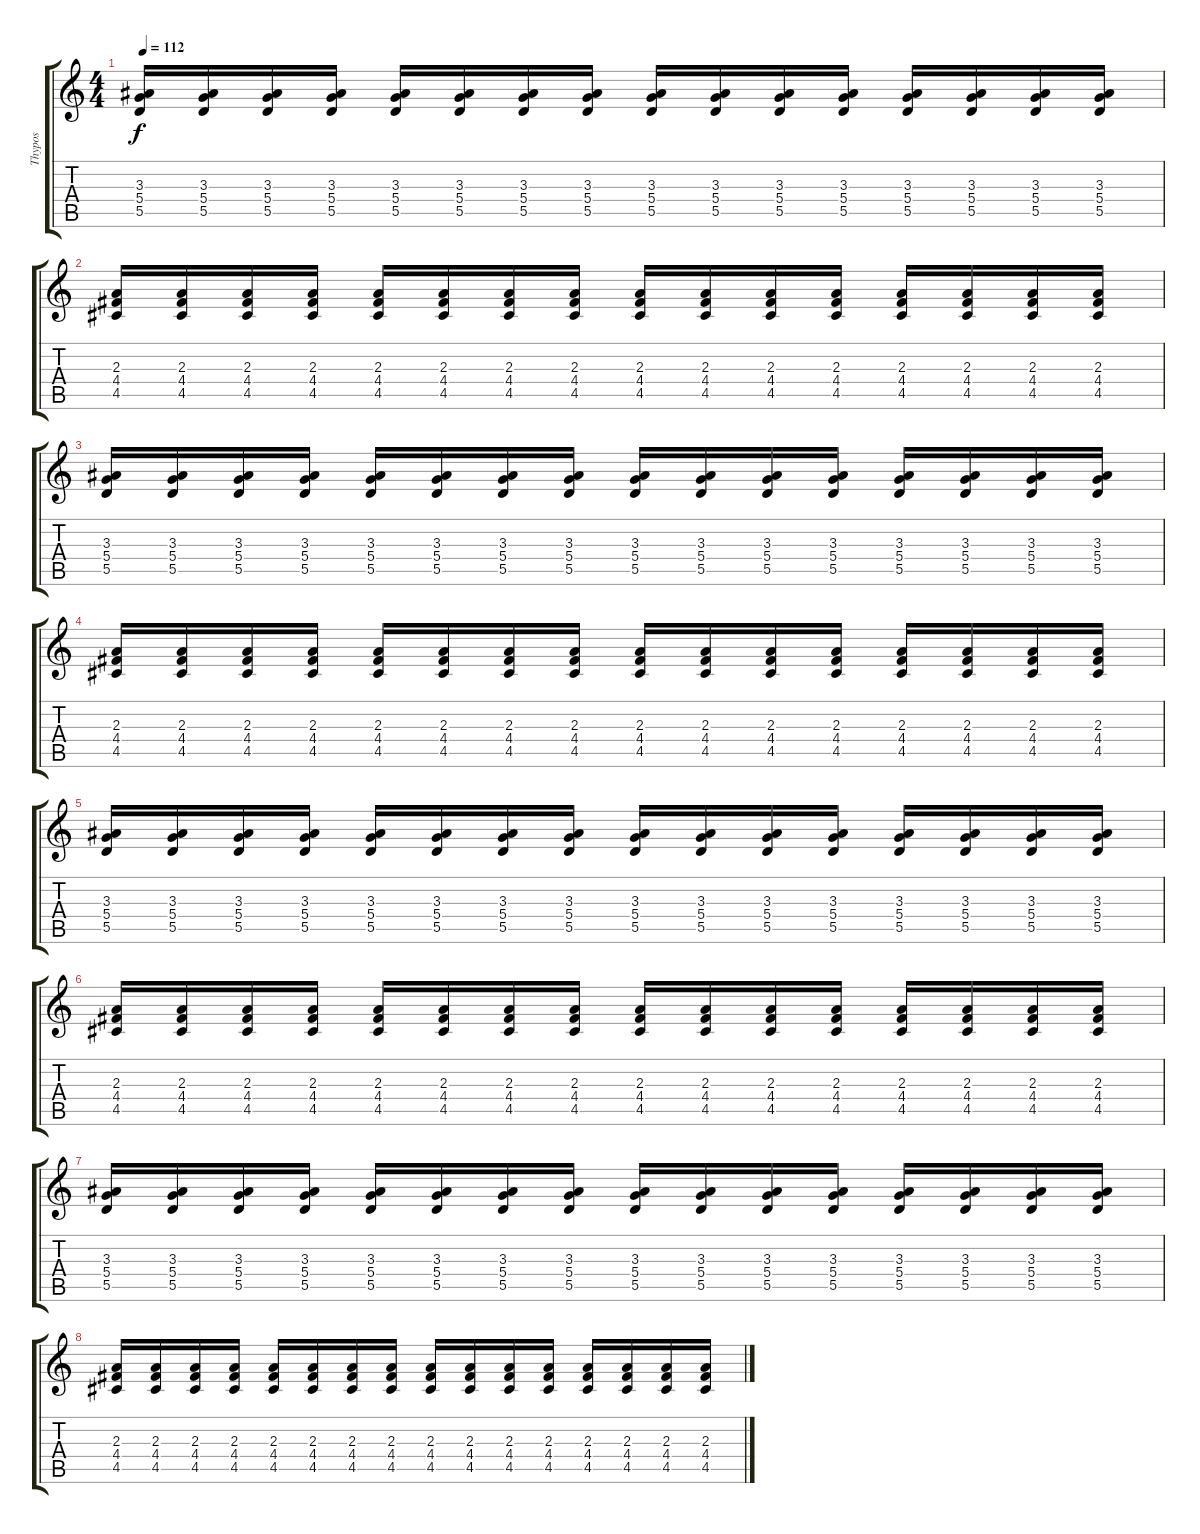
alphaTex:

\track ("Thypos" "Thypos") {instrument acousticguitarnylon}
\staff {score tabs}
\tuning (E4 B3 G3 D3 A2 E2) {hide}
\ts (4 4)
\tempo 112
\clef g2
\ks c
(3.3 5.4 5.5).16{dy f} (3.3 5.4 5.5).16 (3.3 5.4 5.5).16 (3.3 5.4 5.5).16 (3.3 5.4 5.5).16 (3.3 5.4 5.5).16 (3.3 5.4 5.5).16 (3.3 5.4 5.5).16 (3.3 5.4 5.5).16 (3.3 5.4 5.5).16 (3.3 5.4 5.5).16 (3.3 5.4 5.5).16 (3.3 5.4 5.5).16 (3.3 5.4 5.5).16 (3.3 5.4 5.5).16 (3.3 5.4 5.5).16 |
(2.3 4.4 4.5).16 (2.3 4.4 4.5).16 (2.3 4.4 4.5).16 (2.3 4.4 4.5).16 (2.3 4.4 4.5).16 (2.3 4.4 4.5).16 (2.3 4.4 4.5).16 (2.3 4.4 4.5).16 (2.3 4.4 4.5).16 (2.3 4.4 4.5).16 (2.3 4.4 4.5).16 (2.3 4.4 4.5).16 (2.3 4.4 4.5).16 (2.3 4.4 4.5).16 (2.3 4.4 4.5).16 (2.3 4.4 4.5).16 |
(3.3 5.4 5.5).16 (3.3 5.4 5.5).16 (3.3 5.4 5.5).16 (3.3 5.4 5.5).16 (3.3 5.4 5.5).16 (3.3 5.4 5.5).16 (3.3 5.4 5.5).16 (3.3 5.4 5.5).16 (3.3 5.4 5.5).16 (3.3 5.4 5.5).16 (3.3 5.4 5.5).16 (3.3 5.4 5.5).16 (3.3 5.4 5.5).16 (3.3 5.4 5.5).16 (3.3 5.4 5.5).16 (3.3 5.4 5.5).16 |
(2.3 4.4 4.5).16 (2.3 4.4 4.5).16 (2.3 4.4 4.5).16 (2.3 4.4 4.5).16 (2.3 4.4 4.5).16 (2.3 4.4 4.5).16 (2.3 4.4 4.5).16 (2.3 4.4 4.5).16 (2.3 4.4 4.5).16 (2.3 4.4 4.5).16 (2.3 4.4 4.5).16 (2.3 4.4 4.5).16 (2.3 4.4 4.5).16 (2.3 4.4 4.5).16 (2.3 4.4 4.5).16 (2.3 4.4 4.5).16 |
(3.3 5.4 5.5).16 (3.3 5.4 5.5).16 (3.3 5.4 5.5).16 (3.3 5.4 5.5).16 (3.3 5.4 5.5).16 (3.3 5.4 5.5).16 (3.3 5.4 5.5).16 (3.3 5.4 5.5).16 (3.3 5.4 5.5).16 (3.3 5.4 5.5).16 (3.3 5.4 5.5).16 (3.3 5.4 5.5).16 (3.3 5.4 5.5).16 (3.3 5.4 5.5).16 (3.3 5.4 5.5).16 (3.3 5.4 5.5).16 |
(2.3 4.4 4.5).16 (2.3 4.4 4.5).16 (2.3 4.4 4.5).16 (2.3 4.4 4.5).16 (2.3 4.4 4.5).16 (2.3 4.4 4.5).16 (2.3 4.4 4.5).16 (2.3 4.4 4.5).16 (2.3 4.4 4.5).16 (2.3 4.4 4.5).16 (2.3 4.4 4.5).16 (2.3 4.4 4.5).16 (2.3 4.4 4.5).16 (2.3 4.4 4.5).16 (2.3 4.4 4.5).16 (2.3 4.4 4.5).16 |
(3.3 5.4 5.5).16 (3.3 5.4 5.5).16 (3.3 5.4 5.5).16 (3.3 5.4 5.5).16 (3.3 5.4 5.5).16 (3.3 5.4 5.5).16 (3.3 5.4 5.5).16 (3.3 5.4 5.5).16 (3.3 5.4 5.5).16 (3.3 5.4 5.5).16 (3.3 5.4 5.5).16 (3.3 5.4 5.5).16 (3.3 5.4 5.5).16 (3.3 5.4 5.5).16 (3.3 5.4 5.5).16 (3.3 5.4 5.5).16 |
(2.3 4.4 4.5).16 (2.3 4.4 4.5).16 (2.3 4.4 4.5).16 (2.3 4.4 4.5).16 (2.3 4.4 4.5).16 (2.3 4.4 4.5).16 (2.3 4.4 4.5).16 (2.3 4.4 4.5).16 (2.3 4.4 4.5).16 (2.3 4.4 4.5).16 (2.3 4.4 4.5).16 (2.3 4.4 4.5).16 (2.3 4.4 4.5).16 (2.3 4.4 4.5).16 (2.3 4.4 4.5).16 (2.3 4.4 4.5).16
